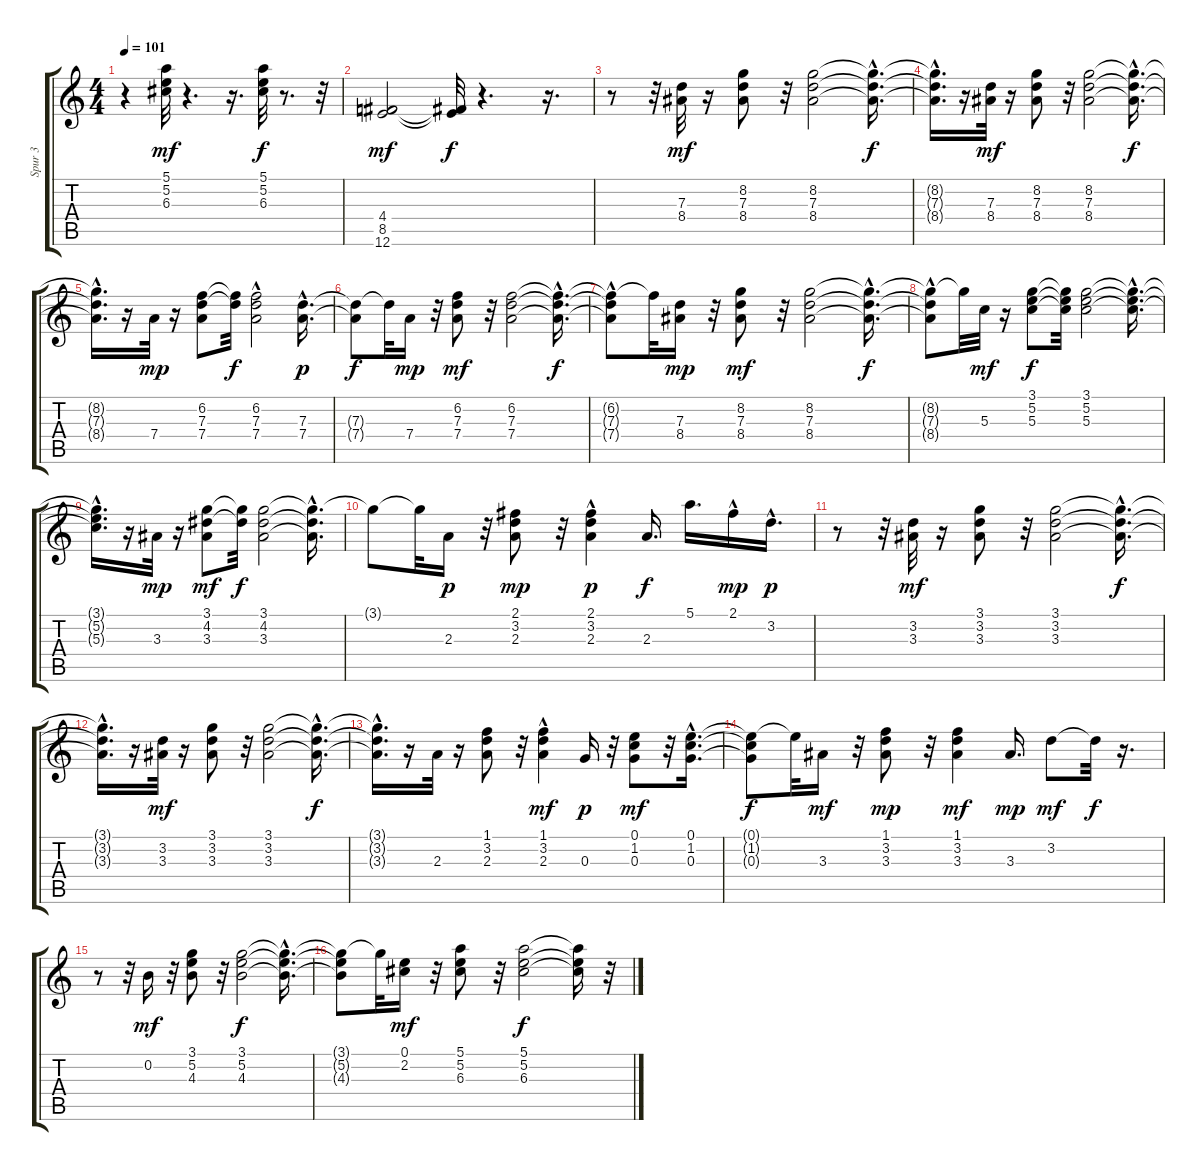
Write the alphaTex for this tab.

\track ("Spur 3" "Spur 3") {instrument acousticguitarnylon}
\staff {score tabs}
\tuning (E4 B3 G3 D3 A2 E2) {hide}
\ts (4 4)
\tempo 101
\clef g2
\ks c
r.4{dy mf} (5.1 5.2 6.3).32 r.4{d} r.16{d} (5.1 5.2 6.3).32{dy f} r.8{d} r.32 |
(4.4 8.5 12.6).2{dy mf} (4.4{t} 12.6{t}).32{dy f} r.4{d} r.16{d} |
r.8 r.32 (7.3 8.4).32{dy mf} r.16 (8.2 7.3 8.4).8 r.32 (8.2 7.3 8.4).2 (8.2{hac t} 7.3{hac t} 8.4{hac t}).16{d dy f} |
(8.2{hac t} 7.3{hac t} 8.4{t}).16{d} r.16 (7.3 8.4).32{dy mf} r.16 (8.2 7.3 8.4).8 r.32 (8.2 7.3 8.4).2 (8.2{hac t} 7.3{hac t} 8.4{hac t}).16{d dy f} |
(8.2{hac t} 7.3{hac t} 8.4{t}).16{d} r.16 7.4.32{dy mp} r.16 (6.2 7.3 7.4).8 (6.2{t} 7.3{t}).32{dy f} (6.2{hac} 7.3 7.4{hac}).2 (7.3{hac} 7.4{hac}).16{d dy p} |
(7.3{t} 7.4{t}).8{dy f} 7.3{t}.32 7.4.16{dy mp} r.32 (6.2 7.3 7.4).8{dy mf} r.32 (6.2 7.3 7.4).2 (6.2{hac t} 7.3{hac t} 7.4{hac t}).16{d dy f} |
(6.2{t} 7.3{hac t} 7.4{t}).8 6.2{t}.32 (7.3 8.4).16{dy mp} r.32 (8.2 7.3 8.4).8{dy mf} r.32 (8.2 7.3 8.4).2 (8.2{hac t} 7.3{hac t} 8.4{hac t}).16{d dy f} |
(8.2{t} 7.3{hac t} 8.4{t}).8 8.2{t}.32 5.3.32{dy mf} r.16 (3.1 5.2 5.3).8{dy f} (3.1{t} 5.2{t} 5.3{t}).32 (3.1 5.2 5.3).2 (3.1{hac t} 5.2{hac t} 5.3{hac t}).16{d} |
(3.1{hac t} 5.2{hac t} 5.3{t}).16{d} r.16 3.3.32{dy mp} r.16 (3.1 4.2 3.3).8{dy mf} (3.1{t} 4.2{t}).32{dy f} (3.1 4.2 3.3).2 (3.1{hac t} 4.2{hac t} 3.3{hac t}).16{d} |
3.1{t}.8 3.1{t}.32 2.3.16{dy p} r.32 (2.1 3.2 2.3).8{dy mp} r.32 (2.1{hac} 3.2{hac} 2.3{hac}).4{dy p} 2.3.16{d dy f} 5.1.16{d} 2.1{hac}.16{dy mp} 3.2{hac}.16{d dy p} |
r.8 r.32 (3.2 3.3).32{dy mf} r.16 (3.1 3.2 3.3).8 r.32 (3.1 3.2 3.3).2 (3.1{hac t} 3.2{hac t} 3.3{hac t}).16{d dy f} |
(3.1{hac t} 3.2{hac t} 3.3{t}).16{d} r.16 (3.2 3.3).32{dy mf} r.16 (3.1 3.2 3.3).8 r.32 (3.1 3.2 3.3).2 (3.1{hac t} 3.2{hac t} 3.3{hac t}).16{d dy f} |
(3.1{hac t} 3.2{hac t} 3.3{t}).16{d} r.16 2.3.32 r.16 (1.1 3.2 2.3).8 r.32 (1.1 3.2 2.3{hac}).4{dy mf} 0.3.16{dy p} r.32 (0.1 1.2 0.3).8{dy mf} r.32 (0.1{hac} 1.2{hac} 0.3{hac}).16{d} |
(0.1{t} 1.2{t} 0.3{t}).8{dy f} 0.1{t}.32 3.3.16{dy mf} r.32 (1.1 3.2 3.3).8{dy mp} r.32 (1.1 3.2 3.3).4{dy mf} 3.3.16{d dy mp} 3.2.8{dy mf} 3.2{t}.32{dy f} r.16{d} |
r.8 r.32 0.2.16{dy mf} r.32 (3.1 5.2 4.3).8 r.32 (3.1 5.2 4.3).2{dy f} (3.1{hac t} 5.2{hac t} 4.3{hac t}).16{d} |
(3.1{t} 5.2{t} 4.3{t}).8 3.1{t}.32 (0.1 2.2).16{dy mf} r.32 (5.1 5.2 6.3).8 r.32 (5.1 5.2 6.3).2{dy f} (5.1{t} 5.2{t} 6.3{t}).16 r.32
